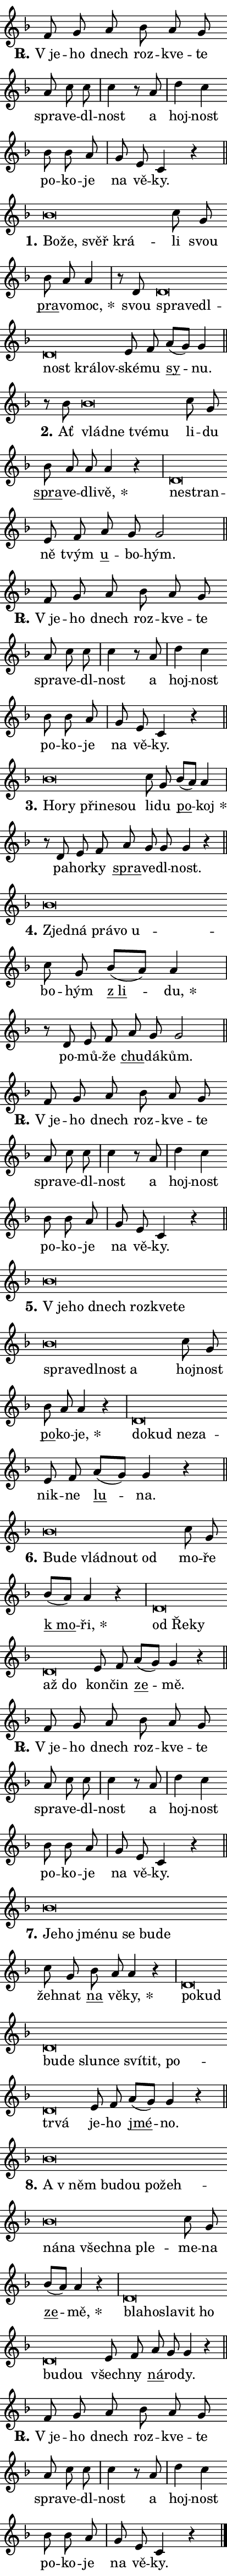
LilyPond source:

\version "2.24.0"
\header { tagline = "" }
\paper {
  indent = 0\cm
  top-margin = 0\cm
  right-margin = 0\cm
  bottom-margin = 0\cm
  left-margin = 0\cm
  paper-width = 7\cm
  page-breaking = #ly:one-page-breaking
  system-system-spacing.basic-distance = #11
  score-system-spacing.basic-distance = #11
  ragged-last = ##f
}


%% Author: Thomas Morley
%% https://lists.gnu.org/archive/html/lilypond-user/2020-05/msg00002.html
#(define (line-position grob)
"Returns position of @var[grob} in current system:
   @code{'start}, if at first time-step
   @code{'end}, if at last time-step
   @code{'middle} otherwise
"
  (let* ((col (ly:item-get-column grob))
         (ln (ly:grob-object col 'left-neighbor))
         (rn (ly:grob-object col 'right-neighbor))
         (col-to-check-left (if (ly:grob? ln) ln col))
         (col-to-check-right (if (ly:grob? rn) rn col))
         (break-dir-left
           (and
             (ly:grob-property col-to-check-left 'non-musical #f)
             (ly:item-break-dir col-to-check-left)))
         (break-dir-right
           (and
             (ly:grob-property col-to-check-right 'non-musical #f)
             (ly:item-break-dir col-to-check-right))))
        (cond ((eqv? 1 break-dir-left) 'start)
              ((eqv? -1 break-dir-right) 'end)
              (else 'middle))))

#(define (tranparent-at-line-position vctor)
  (lambda (grob)
  "Relying on @code{line-position} select the relevant enry from @var{vctor}.
Used to determine transparency,"
    (case (line-position grob)
      ((end) (not (vector-ref vctor 0)))
      ((middle) (not (vector-ref vctor 1)))
      ((start) (not (vector-ref vctor 2))))))

noteHeadBreakVisibility =
#(define-music-function (break-visibility)(vector?)
"Makes @code{NoteHead}s transparent relying on @var{break-visibility}"
#{
  \override NoteHead.transparent =
    #(tranparent-at-line-position break-visibility)
#})

#(define delete-ledgers-for-transparent-note-heads
  (lambda (grob)
    "Reads whether a @code{NoteHead} is transparent.
If so this @code{NoteHead} is removed from @code{'note-heads} from
@var{grob}, which is supposed to be @code{LedgerLineSpanner}.
As a result ledgers are not printed for this @code{NoteHead}"
    (let* ((nhds-array (ly:grob-object grob 'note-heads))
           (nhds-list
             (if (ly:grob-array? nhds-array)
                 (ly:grob-array->list nhds-array)
                 '()))
           ;; Relies on the transparent-property being done before
           ;; Staff.LedgerLineSpanner.after-line-breaking is executed.
           ;; This is fragile ...
           (to-keep
             (remove
               (lambda (nhd)
                 (ly:grob-property nhd 'transparent #f))
               nhds-list)))
      ;; TODO find a better method to iterate over grob-arrays, similiar
      ;; to filter/remove etc for lists
      ;; For now rebuilt from scratch
      (set! (ly:grob-object grob 'note-heads)  '())
      (for-each
        (lambda (nhd)
          (ly:pointer-group-interface::add-grob grob 'note-heads nhd))
        to-keep))))

hideNotes = {
  \noteHeadBreakVisibility #begin-of-line-visible
}
unHideNotes = {
  \noteHeadBreakVisibility #all-visible
}

% work-around for resetting accidentals
% https://lilypond.org/doc/v2.23/Documentation/notation/displaying-rhythms#unmetered-music
cadenzaMeasure = {
  \cadenzaOff
  \partial 1024 s1024
  \cadenzaOn
}

#(define-markup-command (accent layout props text) (markup?)
  "Underline accented syllable"
  (interpret-markup layout props
    #{\markup \override #'(offset . 4.3) \underline { #text }#}))

responsum = \markup \concat {
  "R" \hspace #-1.05 \path #0.1 #'((moveto 0 0.07) (lineto 0.9 0.8)) \hspace #0.05 "."
}

\layout {
    \context {
        \Staff
        \remove "Time_signature_engraver"
        \override LedgerLineSpanner.after-line-breaking = #delete-ledgers-for-transparent-note-heads
    }
    \context {
        \Voice {
            \override NoteHead.output-attributes = #'((class . "notehead"))
            \override Hairpin.height = #0.55
        }
    }
    \context {
        \Lyrics {
            \override StanzaNumber.output-attributes = #'((class . "stanzanumber"))
            \override LyricSpace.minimum-distance = #0.9
            \override LyricText.font-name = #"TeX Gyre Schola"
            \override LyricText.font-size = 1
            \override StanzaNumber.font-name = #"TeX Gyre Schola Bold"
            \override StanzaNumber.font-size = 1
        }
    }
}

% magnetic-lyrics.ily
%
%   written by
%     Jean Abou Samra <jean@abou-samra.fr>
%     Werner Lemberg <wl@gnu.org>
%
%   adapted by
%     Jiri Hon <jiri.hon@gmail.com>
%
% Version 2022-Apr-15

% https://www.mail-archive.com/lilypond-user@gnu.org/msg149350.html

#(define (Left_hyphen_pointer_engraver context)
   "Collect syllable-hyphen-syllable occurrences in lyrics and store
them in properties.  This engraver only looks to the left.  For
example, if the lyrics input is @code{foo -- bar}, it does the
following.

@itemize @bullet
@item
Set the @code{text} property of the @code{LyricHyphen} grob between
@q{foo} and @q{bar} to @code{foo}.

@item
Set the @code{left-hyphen} property of the @code{LyricText} grob with
text @q{foo} to the @code{LyricHyphen} grob between @q{foo} and
@q{bar}.
@end itemize

Use this auxiliary engraver in combination with the
@code{lyric-@/text::@/apply-@/magnetic-@/offset!} hook."
   (let ((hyphen #f)
         (text #f))
     (make-engraver
      (acknowledgers
       ((lyric-syllable-interface engraver grob source-engraver)
        (set! text grob)))
      (end-acknowledgers
       ((lyric-hyphen-interface engraver grob source-engraver)
        ;(when (not (grob::has-interface grob 'lyric-space-interface))
          (set! hyphen grob)));)
      ((stop-translation-timestep engraver)
       (when (and text hyphen)
         (ly:grob-set-object! text 'left-hyphen hyphen))
       (set! text #f)
       (set! hyphen #f)))))

#(define (lyric-text::apply-magnetic-offset! grob)
   "If the space between two syllables is less than the value in
property @code{LyricText@/.details@/.squash-threshold}, move the right
syllable to the left so that it gets concatenated with the left
syllable.

Use this function as a hook for
@code{LyricText@/.after-@/line-@/breaking} if the
@code{Left_@/hyphen_@/pointer_@/engraver} is active."
   (let ((hyphen (ly:grob-object grob 'left-hyphen #f)))
     (when hyphen
       (let ((left-text (ly:spanner-bound hyphen LEFT)))
         (when (grob::has-interface left-text 'lyric-syllable-interface)
           (let* ((common (ly:grob-common-refpoint grob left-text X))
                  (this-x-ext (ly:grob-extent grob common X))
                  (left-x-ext
                   (begin
                     ;; Trigger magnetism for left-text.
                     (ly:grob-property left-text 'after-line-breaking)
                     (ly:grob-extent left-text common X)))
                  ;; `delta` is the gap width between two syllables.
                  (delta (- (interval-start this-x-ext)
                            (interval-end left-x-ext)))
                  (details (ly:grob-property grob 'details))
                  (threshold (assoc-get 'squash-threshold details 0.2)))
             (when (< delta threshold)
               (let* (;; We have to manipulate the input text so that
                      ;; ligatures crossing syllable boundaries are not
                      ;; disabled.  For languages based on the Latin
                      ;; script this is essentially a beautification.
                      ;; However, for non-Western scripts it can be a
                      ;; necessity.
                      (lt (ly:grob-property left-text 'text))
                      (rt (ly:grob-property grob 'text))
                      (is-space (grob::has-interface hyphen 'lyric-space-interface))
                      (space (if is-space " " ""))
                      (space-markup (grob-interpret-markup grob " "))
                      (space-size (interval-length (ly:stencil-extent space-markup X)))
                      (extra-delta (if is-space space-size 0))
                      ;; Append new syllable.
                      (ltrt-space (if (and (string? lt) (string? rt))
                                (string-append lt space rt)
                                (make-concat-markup (list lt space rt))))
                      ;; Right-align `ltrt` to the right side.
                      (ltrt-space-markup (grob-interpret-markup
                               grob
                               (make-translate-markup
                                (cons (interval-length this-x-ext) 0)
                                (make-right-align-markup ltrt-space)))))
                 (begin
                   ;; Don't print `left-text`.
                   (ly:grob-set-property! left-text 'stencil #f)
                   ;; Set text and stencil (which holds all collected
                   ;; syllables so far) and shift it to the left.
                   (ly:grob-set-property! grob 'text ltrt-space)
                   (ly:grob-set-property! grob 'stencil ltrt-space-markup)
                   (ly:grob-translate-axis! grob (- (- delta extra-delta)) X))))))))))


#(define (lyric-hyphen::displace-bounds-first grob)
   ;; Make very sure this callback isn't triggered too early.
   (let ((left (ly:spanner-bound grob LEFT))
         (right (ly:spanner-bound grob RIGHT)))
     (ly:grob-property left 'after-line-breaking)
     (ly:grob-property right 'after-line-breaking)
     (ly:lyric-hyphen::print grob)))

squashThreshold = #0.4

\layout {
  \context {
    \Lyrics
    \consists #Left_hyphen_pointer_engraver
    \override LyricText.after-line-breaking =
      #lyric-text::apply-magnetic-offset!
    \override LyricHyphen.stencil = #lyric-hyphen::displace-bounds-first
    \override LyricText.details.squash-threshold = \squashThreshold
    \override LyricHyphen.minimum-distance = 0
    \override LyricHyphen.minimum-length = \squashThreshold
  }
}

squash = \override LyricText.details.squash-threshold = 9999
unSquash = \override LyricText.details.squash-threshold = \squashThreshold

left = \override LyricText.self-alignment-X = #LEFT
unLeft = \revert LyricText.self-alignment-X

starOffset = #(lambda (grob) 
                (let ((x_offset (ly:self-alignment-interface::aligned-on-x-parent grob)))
                  (if (= x_offset 0) 0 (+ x_offset 1.2))))

star = #(define-music-function (syllable)(string?)
"Append star separator at the end of a syllable"
#{
  \once \override LyricText.X-offset = #starOffset
  \lyricmode { \markup {
    #syllable
    \override #'((font-name . "TeX Gyre Schola Bold")) \hspace #0.2 \lower #0.65 \larger "*"
  } }
#})

starAccent = #(define-music-function (syllable)(string?)
"Append star separator at the end of a syllable and make accent"
#{
  \once \override LyricText.X-offset = #starOffset
  \lyricmode { \markup {
    \accent #syllable
    \override #'((font-name . "TeX Gyre Schola Bold")) \hspace #0.2 \lower #0.65 \larger "*"
  } }
#})

breath = #(define-music-function (syllable)(string?)
"Append breathing indicator at the end of a syllable"
#{
  \lyricmode { \markup { #syllable "+" } }
#})

optionalBreath = #(define-music-function (syllable)(string?)
"Append optional breathing indicator at the end of a syllable"
#{
  \lyricmode { \markup { #syllable "(+)" } }
#})


\score {
    <<
        \new Voice = "melody" { \cadenzaOn \key f \major \relative { f'8 g a bes a g \bar "" a c c \cadenzaMeasure \bar "|" c4 r8 a \cadenzaMeasure \bar "|" d4 c \bar "" bes8 bes a \cadenzaMeasure \bar "|" g e c4 r \cadenzaMeasure \bar "||" \break } }
        \new Lyrics \lyricsto "melody" { \lyricmode { \set stanza = \responsum
"V je" -- ho dnech roz -- kve -- te spra -- ve -- dl -- nost a hoj -- nost po -- ko -- je na vě -- ky. } }
    >>
    \layout {}
}

\score {
    <<
        \new Voice = "melody" { \cadenzaOn \key f \major \relative { bes'\breve*1/16 \hideNotes \breve*1/16 \bar "" \breve*1/16 \breve*1/16 \bar "" \unHideNotes c8 g \bar "" bes a a4 \cadenzaMeasure \bar "|" r8 d, d\breve*1/16 \hideNotes \breve*1/16 \bar "" \breve*1/16 \bar "" \breve*1/16 \bar "" \breve*1/16 \breve*1/16 \bar "" \unHideNotes e8 f \bar "" a[( g)] g4 \cadenzaMeasure \bar "||" \break } }
        \new Lyrics \lyricsto "melody" { \lyricmode { \set stanza = "1."
\left Bo -- \squash že, svěř krá -- \unLeft \unSquash li svou \markup \accent pra -- vo -- \star moc, svou \left spra -- \squash ve -- dl -- nost krá -- lov -- \unLeft \unSquash ské -- mu \markup \accent sy -- nu. } }
    >>
    \layout {}
}

\score {
    <<
        \new Voice = "melody" { \cadenzaOn \key f \major \relative { r8 bes' bes\breve*1/16 \hideNotes \breve*1/16 \bar "" \breve*1/16 \breve*1/16 \bar "" \unHideNotes c8 g \bar "" bes a a a4 r \cadenzaMeasure \bar "|" d,\breve*1/16 \hideNotes \breve*1/16 \bar "" \unHideNotes e8 f \bar "" a g g2 \cadenzaMeasure \bar "||" \break } }
        \new Lyrics \lyricsto "melody" { \lyricmode { \set stanza = "2."
Ať \left vlád -- \squash ne tvé -- mu \unLeft \unSquash li -- du \markup \accent spra -- ve -- dli -- \star vě, \left ne -- \squash stran -- \unLeft \unSquash ně tvým \markup \accent u -- bo -- hým. } }
    >>
    \layout {}
}

\score {
    <<
        \new Voice = "melody" { \cadenzaOn \key f \major \relative { f'8 g a bes a g \bar "" a c c \cadenzaMeasure \bar "|" c4 r8 a \cadenzaMeasure \bar "|" d4 c \bar "" bes8 bes a \cadenzaMeasure \bar "|" g e c4 r \cadenzaMeasure \bar "||" \break } }
        \new Lyrics \lyricsto "melody" { \lyricmode { \set stanza = \responsum
"V je" -- ho dnech roz -- kve -- te spra -- ve -- dl -- nost a hoj -- nost po -- ko -- je na vě -- ky. } }
    >>
    \layout {}
}

\score {
    <<
        \new Voice = "melody" { \cadenzaOn \key f \major \relative { bes'\breve*1/16 \hideNotes \breve*1/16 \bar "" \breve*1/16 \bar "" \breve*1/16 \breve*1/16 \bar "" \unHideNotes c8 g \bar "" bes[( a)] a4 \cadenzaMeasure \bar "|" r8 d, e8 f \bar "" a g g g4 r \cadenzaMeasure \bar "||" \break } }
        \new Lyrics \lyricsto "melody" { \lyricmode { \set stanza = "3."
\left Ho -- \squash ry při -- ne -- sou \unLeft \unSquash li -- du \markup \accent po -- \star koj pa -- hor -- ky \markup \accent spra -- ve -- dl -- nost. } }
    >>
    \layout {}
}

\score {
    <<
        \new Voice = "melody" { \cadenzaOn \key f \major \relative { bes'\breve*1/16 \hideNotes \breve*1/16 \bar "" \breve*1/16 \bar "" \breve*1/16 \breve*1/16 \bar "" \unHideNotes c8 g \bar "" bes[( a)] a4 \cadenzaMeasure \bar "|" r8 d, e8 f \bar "" a g g2 \cadenzaMeasure \bar "||" \break } }
        \new Lyrics \lyricsto "melody" { \lyricmode { \set stanza = "4."
\left Zjed -- \squash ná prá -- vo u -- \unLeft \unSquash bo -- hým \markup \accent "z li" -- \star du, po -- mů -- že \markup \accent chu -- dá -- kům. } }
    >>
    \layout {}
}

\score {
    <<
        \new Voice = "melody" { \cadenzaOn \key f \major \relative { f'8 g a bes a g \bar "" a c c \cadenzaMeasure \bar "|" c4 r8 a \cadenzaMeasure \bar "|" d4 c \bar "" bes8 bes a \cadenzaMeasure \bar "|" g e c4 r \cadenzaMeasure \bar "||" \break } }
        \new Lyrics \lyricsto "melody" { \lyricmode { \set stanza = \responsum
"V je" -- ho dnech roz -- kve -- te spra -- ve -- dl -- nost a hoj -- nost po -- ko -- je na vě -- ky. } }
    >>
    \layout {}
}

\score {
    <<
        \new Voice = "melody" { \cadenzaOn \key f \major \relative { bes'\breve*1/16 \hideNotes \breve*1/16 \bar "" \breve*1/16 \bar "" \breve*1/16 \bar "" \breve*1/16 \bar "" \breve*1/16 \bar "" \breve*1/16 \bar "" \breve*1/16 \bar "" \breve*1/16 \bar "" \breve*1/16 \breve*1/16 \bar "" \unHideNotes c8 g \bar "" bes a a4 r \cadenzaMeasure \bar "|" d,\breve*1/16 \hideNotes \breve*1/16 \bar "" \breve*1/16 \breve*1/16 \bar "" \unHideNotes e8 f \bar "" a[( g)] g4 r \cadenzaMeasure \bar "||" \break } }
        \new Lyrics \lyricsto "melody" { \lyricmode { \set stanza = "5."
\left "V je" -- \squash ho dnech roz -- kve -- te spra -- ve -- dl -- nost a \unLeft \unSquash hoj -- nost \markup \accent po -- ko -- \star je, \left do -- \squash kud ne -- za -- \unLeft \unSquash nik -- ne \markup \accent lu -- na. } }
    >>
    \layout {}
}

\score {
    <<
        \new Voice = "melody" { \cadenzaOn \key f \major \relative { bes'\breve*1/16 \hideNotes \breve*1/16 \bar "" \breve*1/16 \bar "" \breve*1/16 \breve*1/16 \bar "" \unHideNotes c8 g \bar "" bes[( a)] a4 r \cadenzaMeasure \bar "|" d,\breve*1/16 \hideNotes \breve*1/16 \bar "" \breve*1/16 \bar "" \breve*1/16 \breve*1/16 \bar "" \unHideNotes e8 f \bar "" a[( g)] g4 r \cadenzaMeasure \bar "||" \break } }
        \new Lyrics \lyricsto "melody" { \lyricmode { \set stanza = "6."
\left Bu -- \squash de vlád -- nout od \unLeft \unSquash mo -- ře \markup \accent "k mo" -- \star ři, \left od \squash Ře -- ky až do \unLeft \unSquash kon -- čin \markup \accent ze -- mě. } }
    >>
    \layout {}
}

\score {
    <<
        \new Voice = "melody" { \cadenzaOn \key f \major \relative { f'8 g a bes a g \bar "" a c c \cadenzaMeasure \bar "|" c4 r8 a \cadenzaMeasure \bar "|" d4 c \bar "" bes8 bes a \cadenzaMeasure \bar "|" g e c4 r \cadenzaMeasure \bar "||" \break } }
        \new Lyrics \lyricsto "melody" { \lyricmode { \set stanza = \responsum
"V je" -- ho dnech roz -- kve -- te spra -- ve -- dl -- nost a hoj -- nost po -- ko -- je na vě -- ky. } }
    >>
    \layout {}
}

\score {
    <<
        \new Voice = "melody" { \cadenzaOn \key f \major \relative { bes'\breve*1/16 \hideNotes \breve*1/16 \bar "" \breve*1/16 \bar "" \breve*1/16 \bar "" \breve*1/16 \bar "" \breve*1/16 \breve*1/16 \bar "" \unHideNotes c8 g \bar "" bes a a4 r \cadenzaMeasure \bar "|" d,\breve*1/16 \hideNotes \breve*1/16 \bar "" \breve*1/16 \bar "" \breve*1/16 \bar "" \breve*1/16 \bar "" \breve*1/16 \bar "" \breve*1/16 \bar "" \breve*1/16 \bar "" \breve*1/16 \bar "" \breve*1/16 \breve*1/16 \bar "" \unHideNotes e8 f \bar "" a[( g)] g4 r \cadenzaMeasure \bar "||" \break } }
        \new Lyrics \lyricsto "melody" { \lyricmode { \set stanza = "7."
\left Je -- \squash ho jmé -- nu se bu -- de \unLeft \unSquash žeh -- nat \markup \accent na vě -- \star ky, \left po -- \squash kud bu -- de slun -- ce sví -- tit, po -- tr -- vá \unLeft \unSquash je -- ho \markup \accent jmé -- no. } }
    >>
    \layout {}
}

\score {
    <<
        \new Voice = "melody" { \cadenzaOn \key f \major \relative { bes'\breve*1/16 \hideNotes \breve*1/16 \bar "" \breve*1/16 \bar "" \breve*1/16 \bar "" \breve*1/16 \bar "" \breve*1/16 \bar "" \breve*1/16 \bar "" \breve*1/16 \bar "" \breve*1/16 \bar "" \breve*1/16 \breve*1/16 \bar "" \unHideNotes c8 g \bar "" bes[( a)] a4 r \cadenzaMeasure \bar "|" d,\breve*1/16 \hideNotes \breve*1/16 \bar "" \breve*1/16 \bar "" \breve*1/16 \bar "" \breve*1/16 \bar "" \breve*1/16 \breve*1/16 \bar "" \unHideNotes e8 f \bar "" a g g4 r \cadenzaMeasure \bar "||" \break } }
        \new Lyrics \lyricsto "melody" { \lyricmode { \set stanza = "8."
\left A \squash "v něm" bu -- dou po -- žeh -- ná -- na všech -- na ple -- \unLeft \unSquash me -- na \markup \accent ze -- \star mě, \left bla -- \squash ho -- sla -- vit ho bu -- dou \unLeft \unSquash všech -- ny \markup \accent ná -- ro -- dy. } }
    >>
    \layout {}
}

\score {
    <<
        \new Voice = "melody" { \cadenzaOn \key f \major \relative { f'8 g a bes a g \bar "" a c c \cadenzaMeasure \bar "|" c4 r8 a \cadenzaMeasure \bar "|" d4 c \bar "" bes8 bes a \cadenzaMeasure \bar "|" g e c4 r \cadenzaMeasure \bar "||" \break } \bar "|." }
        \new Lyrics \lyricsto "melody" { \lyricmode { \set stanza = \responsum
"V je" -- ho dnech roz -- kve -- te spra -- ve -- dl -- nost a hoj -- nost po -- ko -- je na vě -- ky. } }
    >>
    \layout {}
}
